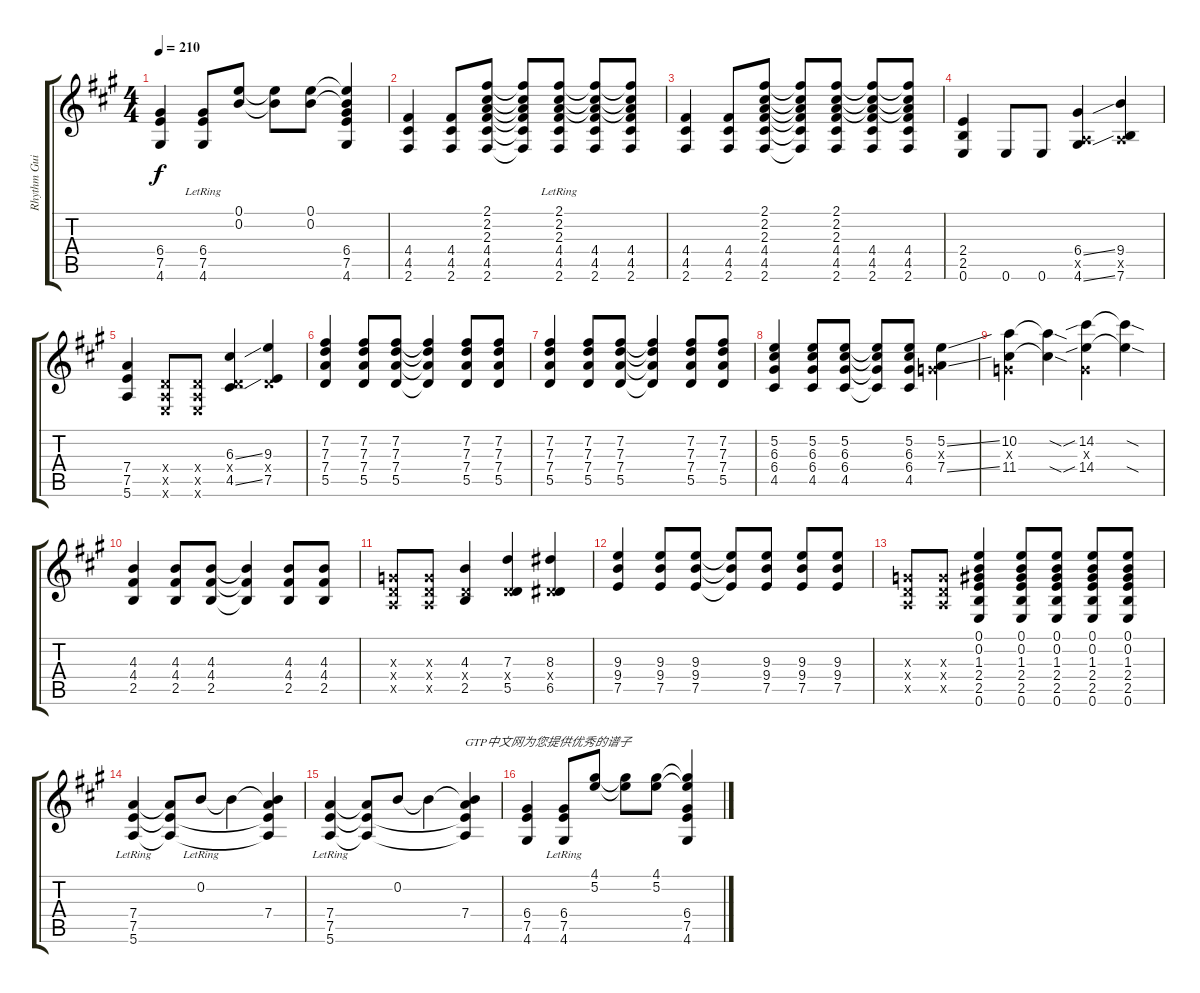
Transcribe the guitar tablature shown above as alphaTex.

\track ("Rhythm Guitar" "Rhythm Gui") {instrument overdrivenguitar}
\staff {score tabs}
\tuning (E4 B3 G3 D3 A2 E2) {hide}
\ts (4 4)
\tempo 210
\clef g2
\ks a
(6.4 7.5 4.6).4{dy f} (6.4{lr} 7.5{lr} 4.6{lr}).8 (0.1 0.2).8 (0.1{t} 0.2{t}).8 (0.1 0.2).8 (0.1{t} 0.2{t} 6.4 7.5 4.6).4 |
(4.4 4.5 2.6).4 (4.4 4.5 2.6).8 (2.1 2.2 2.3 4.4 4.5 2.6).8 (2.1{t} 2.2{t} 2.3{t} 4.4{t} 4.5{t} 2.6{t}).8 (2.1{lr} 2.2{lr} 2.3{lr} 4.4 4.5 2.6).8 (2.1{t} 2.2{t} 2.3{t} 4.4 4.5 2.6).8 (2.1{t} 2.2{t} 2.3{t} 4.4 4.5 2.6).8 |
(4.4 4.5 2.6).4 (4.4 4.5 2.6).8 (2.1 2.2 2.3 4.4 4.5 2.6).8 (2.1{t} 2.2{t} 2.3{t} 4.4{t} 4.5{t} 2.6{t}).8 (2.1 2.2 2.3 4.4 4.5 2.6).8 (2.1{t} 2.2{t} 2.3{t} 4.4 4.5 2.6).8 (2.1{t} 2.2{t} 2.3{t} 4.4 4.5 2.6).8 |
(2.4 2.5 0.6).4 0.6.8 0.6.8 (6.4{ss} 0.5{x} 4.6{ss}).4 (9.4 0.5{x} 7.6).4 |
(7.4 7.5 5.6).4 (0.4{x} 0.5{x} 0.6{x}).8 (0.4{x} 0.5{x} 0.6{x}).8 (6.3{ss} 0.4{x} 4.5{ss}).4 (9.3 0.4{x} 7.5).4 |
(7.2 7.3 7.4 5.5).4 (7.2 7.3 7.4 5.5).8 (7.2 7.3 7.4 5.5).8 (7.2{t} 7.3{t} 7.4{t} 5.5{t}).4 (7.2 7.3 7.4 5.5).8 (7.2 7.3 7.4 5.5).8 |
(7.2 7.3 7.4 5.5).4 (7.2 7.3 7.4 5.5).8 (7.2 7.3 7.4 5.5).8 (7.2{t} 7.3{t} 7.4{t} 5.5{t}).4 (7.2 7.3 7.4 5.5).8 (7.2 7.3 7.4 5.5).8 |
(5.2 6.3 6.4 4.5).4 (5.2 6.3 6.4 4.5).8 (5.2 6.3 6.4 4.5).8 (5.2{t} 6.3{t} 6.4{t} 4.5{t}).8 (5.2 6.3 6.4 4.5).8 (5.2{ss} 0.3{x} 7.4{ss}).4 |
(10.2 0.3{x} 11.4).4 (10.2{sod t} 11.4{sod t}).4 (14.2{sib} 0.3{x} 14.4{sib}).4 (14.2{sod t} 14.4{sod t}).4 |
(4.3 4.4 2.5).4 (4.3 4.4 2.5).8 (4.3 4.4 2.5).8 (4.3{t} 4.4{t} 2.5{t}).4 (4.3 4.4 2.5).8 (4.3 4.4 2.5).8 |
(0.3{x} 0.4{x} 0.5{x}).8 (0.3{x} 0.4{x} 0.5{x}).8 (4.3 0.4{x} 2.5).4 (7.3 0.4{x} 5.5).4 (8.3 0.4{x} 6.5).4 |
(9.3 9.4 7.5).4 (9.3 9.4 7.5).8 (9.3 9.4 7.5).8 (9.3{t} 9.4{t} 7.5{t}).8 (9.3 9.4 7.5).8 (9.3 9.4 7.5).8 (9.3 9.4 7.5).8 |
(0.3{x} 0.4{x} 0.5{x}).8 (0.3{x} 0.4{x} 0.5{x}).8 (0.1 0.2 1.3 2.4 2.5 0.6).4 (0.1 0.2 1.3 2.4 2.5 0.6).8 (0.1 0.2 1.3 2.4 2.5 0.6).8 (0.1 0.2 1.3 2.4 2.5 0.6).8 (0.1 0.2 1.3 2.4 2.5 0.6).8 |
(7.4{lr} 7.5{lr} 5.6{lr}).4 (7.4{t} 7.5{t} 5.6{t}).8 0.2{lr}.8 0.2{t}.4 (0.2{t} 7.4 7.5{t} 5.6{t}).4 |
(7.4{lr} 7.5{lr} 5.6{lr}).4 (7.4{t} 7.5{t} 5.6{t}).8 0.2.8 0.2{t}.4 (0.2{t} 7.4 7.5{t} 5.6{t}).4{txt "GTP中文网为您提供优秀的谱子"} |
(6.4 7.5 4.6).4 (6.4{lr} 7.5{lr} 4.6{lr}).8 (4.1 5.2).8 (4.1{t} 5.2{t}).8 (4.1 5.2).8 (4.1{t} 5.2{t} 6.4 7.5 4.6).4
